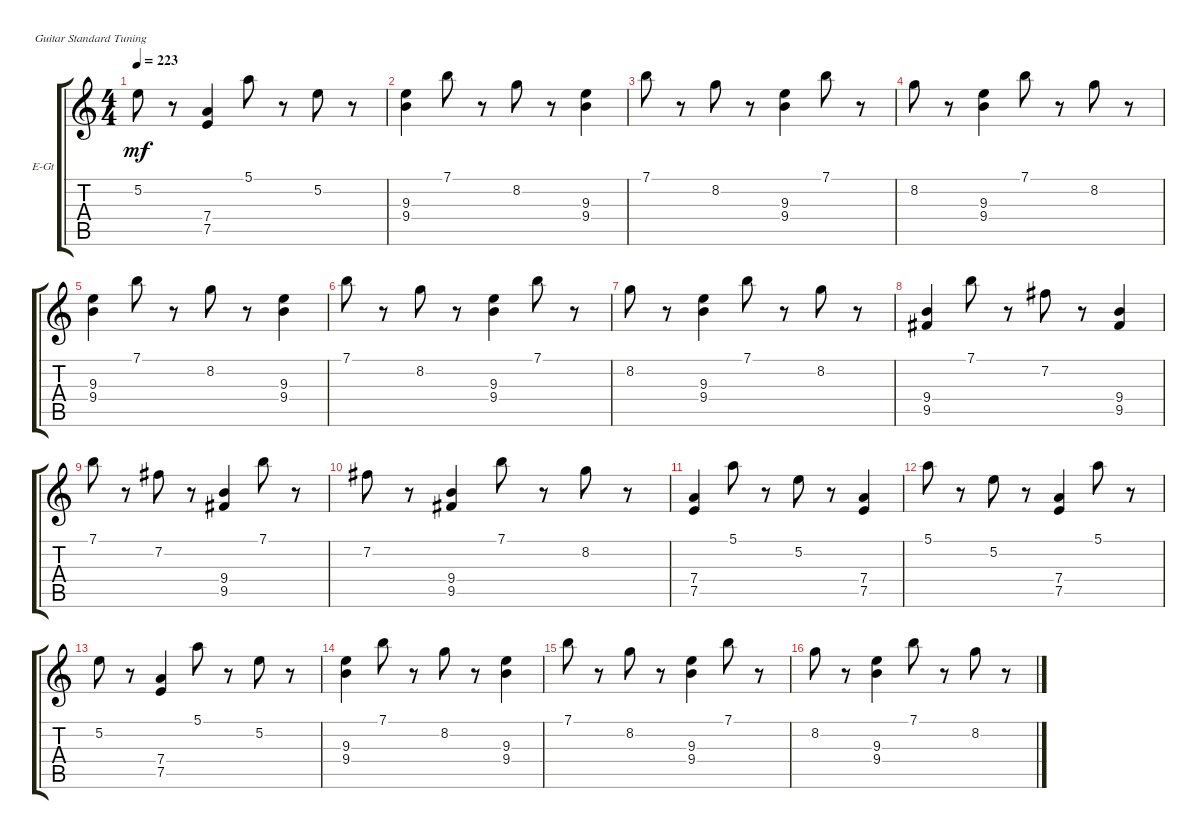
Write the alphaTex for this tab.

\defaultSystemsLayout 4
\bracketExtendMode groupsimilarinstruments
\firstSystemTrackNameOrientation horizontal
\otherSystemsTrackNameOrientation horizontal
\track ("Electric Guitar" "E-Gt") {instrument electricguitarclean}
\staff {score tabs}
\tuning (E4 B3 G3 D3 A2 E2)
\ts (4 4)
\tempo 223
\clef g2
\scale
0.333333
\ks c
5.2.8{dy mf} r.8 (7.4 7.5).4 5.1.8 r.8 5.2.8 r.8 |
\scale
0.333333 (9.3 9.4).4 7.1.8 r.8 8.2.8 r.8 (9.3 9.4).4 |
\scale
0.333333 7.1.8 r.8 8.2.8 r.8 (9.3 9.4).4 7.1.8 r.8 |
\scale
0.333333 8.2.8 r.8 (9.3 9.4).4 7.1.8 r.8 8.2.8 r.8 |
\scale
0.333333 (9.3 9.4).4 7.1.8 r.8 8.2.8 r.8 (9.3 9.4).4 |
\scale
0.333333 7.1.8 r.8 8.2.8 r.8 (9.3 9.4).4 7.1.8 r.8 |
\scale
0.333333 8.2.8 r.8 (9.3 9.4).4 7.1.8 r.8 8.2.8 r.8 |
\scale
0.333333 (9.4 9.5).4 7.1.8 r.8 7.2.8 r.8 (9.4 9.5).4 |
\scale
0.333333 7.1.8 r.8 7.2.8 r.8 (9.4 9.5).4 7.1.8 r.8 |
\scale
0.333333 7.2.8 r.8 (9.4 9.5).4 7.1.8 r.8 8.2.8 r.8 |
\scale
0.333333 (7.5 7.4).4 5.1.8 r.8 5.2.8 r.8 (7.4 7.5).4 |
\scale
0.333333 5.1.8 r.8 5.2.8 r.8 (7.4 7.5).4 5.1.8 r.8 |
\scale
0.333333 5.2.8 r.8 (7.4 7.5).4 5.1.8 r.8 5.2.8 r.8 |
\scale
0.333333 (9.3 9.4).4 7.1.8 r.8 8.2.8 r.8 (9.3 9.4).4 |
\scale
0.333333 7.1.8 r.8 8.2.8 r.8 (9.3 9.4).4 7.1.8 r.8 |
\scale
0.333333 8.2.8 r.8 (9.3 9.4).4 7.1.8 r.8 8.2.8 r.8
